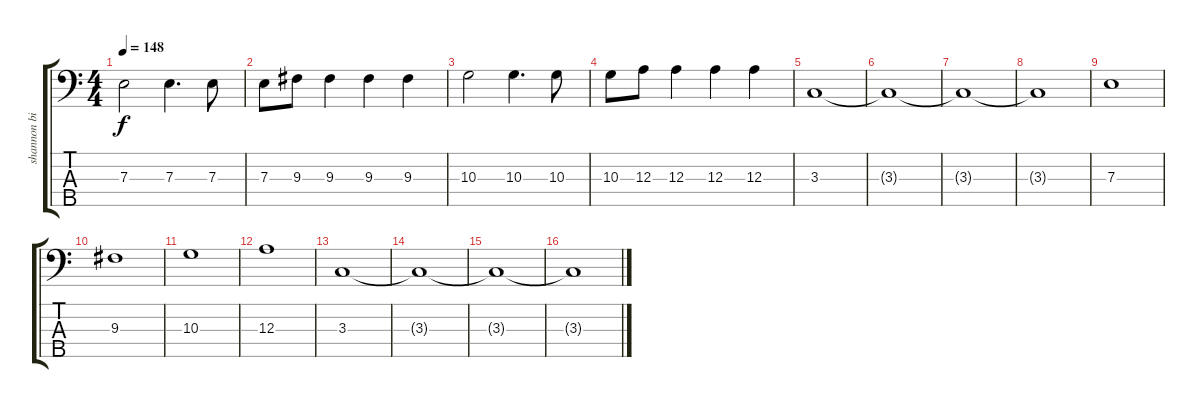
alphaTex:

\track ("shannon birchnall bass" "shannon bi") {instrument electricbassfinger}
\staff {score tabs}
\tuning (G2 D2 A1 E1 B0) {hide}
\ts (4 4)
\tempo 148
\clef f4
\ks c
7.3.2{dy f} 7.3.4{d} 7.3.8 |
7.3.8 9.3.8 9.3.4 9.3.4 9.3.4 |
10.3.2 10.3.4{d} 10.3.8 |
10.3.8 12.3.8 12.3.4 12.3.4 12.3.4 |
3.3.1 |
3.3{t}.1 |
3.3{t}.1 |
3.3{t}.1 |
7.3.1 |
9.3.1 |
10.3.1 |
12.3.1 |
3.3.1 |
3.3{t}.1 |
3.3{t}.1 |
3.3{t}.1
